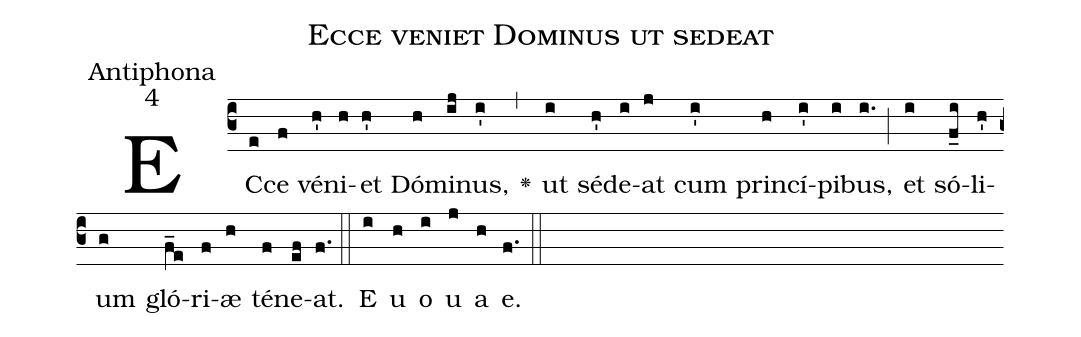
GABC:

name:Ecce veniet Dominus ut sedeat;
office-part:Antiphona;
mode:4;
%%
(c3) EC(e)ce(f) vé(h')ni(h)et(h') Dó(h)mi(ij)nus,(i') <v>\greheightstar</v>(,) ut(i) sé(h')de(i)at(j) cum(i') prin(h)cí(i')pi(i)bus,(i.) (;) et(i) só(f_i)li(h')um(g) gló(f_e)ri(f)æ(h) té(f)ne(ef)at.(f.) (::)
<eu>E(i) u(h) o(i) u(j) a(h) e.</eu>(f.) (::)
